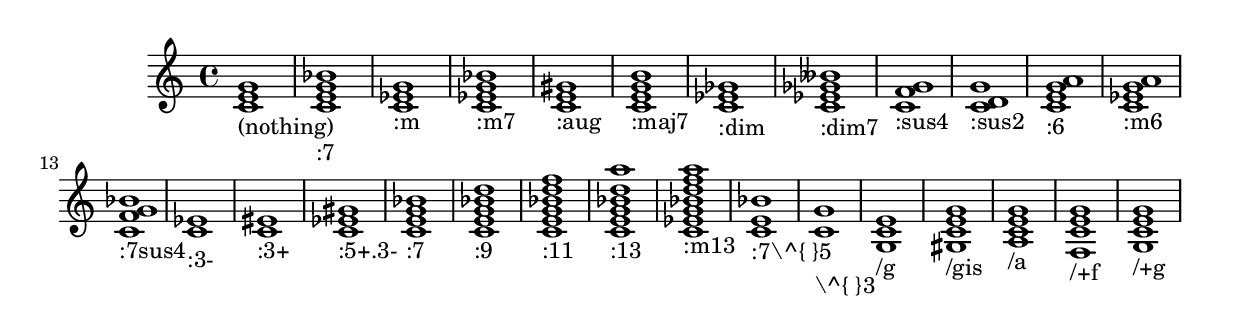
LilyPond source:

\version "1.9.8"


\header {

texidoc = "Test file for the new chordname entry code (@code{\chords}
mode): the suffixes are printed below the pitches."

}

\score
{
\notes  { \context Voice \chords {
c1_"(nothing)"
c:7_":7"
c:m_":m"
c:m7_":m7"
c:aug_":aug"
c:maj7_":maj7"
c:dim_":dim"
c:dim7_":dim7"
c:sus4_":sus4"
c:sus2_":sus2"
c:6_":6"
c:m6_":m6"
c:7sus4_":7sus4"
c:3-_":3-"
c:3+_":3+"
c:5+.3-_":5+.3-"
c:7_":7"
c:9_":9"
c:11_":11"
c:13_":13"
c:m13_":m13"
c:7^5_":7\\^{ }5"
c^3_"\\^{ }3"
c/g_"/g"
c/gis_"/gis"
c/a_"/a"
c/+f_"/+f"
c/+g_"/+g"
}
}
}
